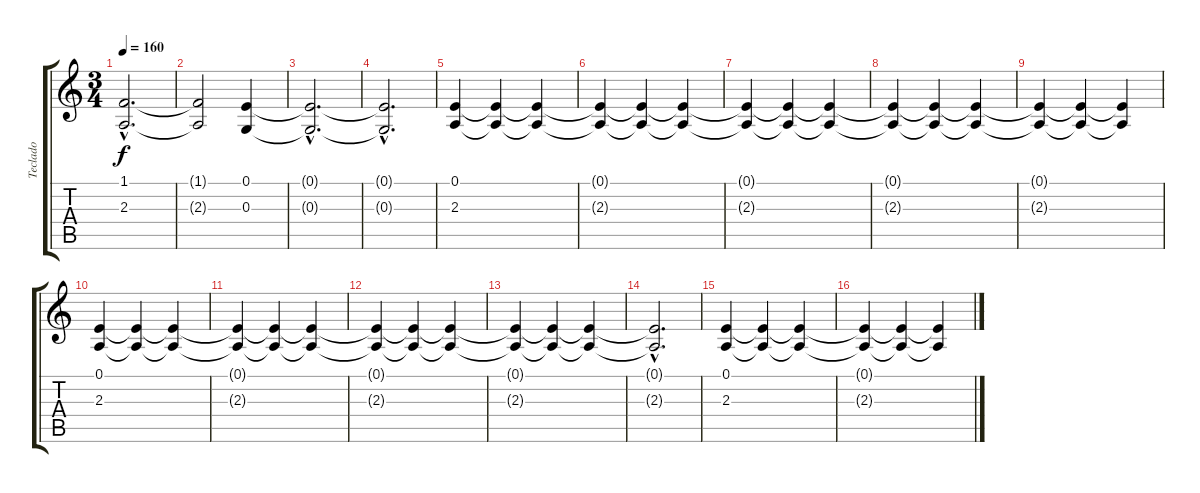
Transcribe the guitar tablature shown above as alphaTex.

\track ("Teclado" "Teclado") {instrument stringensemble2}
\staff {score tabs}
\tuning (E4 B3 G3 D3 A2 E2) {hide}
\ts (3 4)
\tempo 160
\clef g2
\ks c
(1.1{hac t} 2.3{hac t}).2{d dy f} |
(1.1{t} 2.3{t}).2 (0.1 0.3).4 |
(0.1{hac t} 0.3{hac t}).2{d} |
(0.1{hac t} 0.3{hac t}).2{d} |
(0.1 2.3).4 (0.1{t} 2.3{t}).4 (0.1{t} 2.3{t}).4 |
(0.1{t} 2.3{t}).4 (0.1{t} 2.3{t}).4 (0.1{t} 2.3{t}).4 |
(0.1{t} 2.3{t}).4 (0.1{t} 2.3{t}).4 (0.1{t} 2.3{t}).4 |
(0.1{t} 2.3{t}).4 (0.1{t} 2.3{t}).4 (0.1{t} 2.3{t}).4 |
(0.1{t} 2.3{t}).4 (0.1{t} 2.3{t}).4 (0.1{t} 2.3{t}).4 |
(0.1 2.3).4 (0.1{t} 2.3{t}).4 (0.1{t} 2.3{t}).4 |
(0.1{t} 2.3{t}).4 (0.1{t} 2.3{t}).4 (0.1{t} 2.3{t}).4 |
(0.1{t} 2.3{t}).4 (0.1{t} 2.3{t}).4 (0.1{t} 2.3{t}).4 |
(0.1{t} 2.3{t}).4 (0.1{t} 2.3{t}).4 (0.1{t} 2.3{t}).4 |
(0.1{hac t} 2.3{hac t}).2{d} |
(0.1 2.3).4 (0.1{t} 2.3{t}).4 (0.1{t} 2.3{t}).4 |
(0.1{t} 2.3{t}).4 (0.1{t} 2.3{t}).4 (0.1{t} 2.3{t}).4
